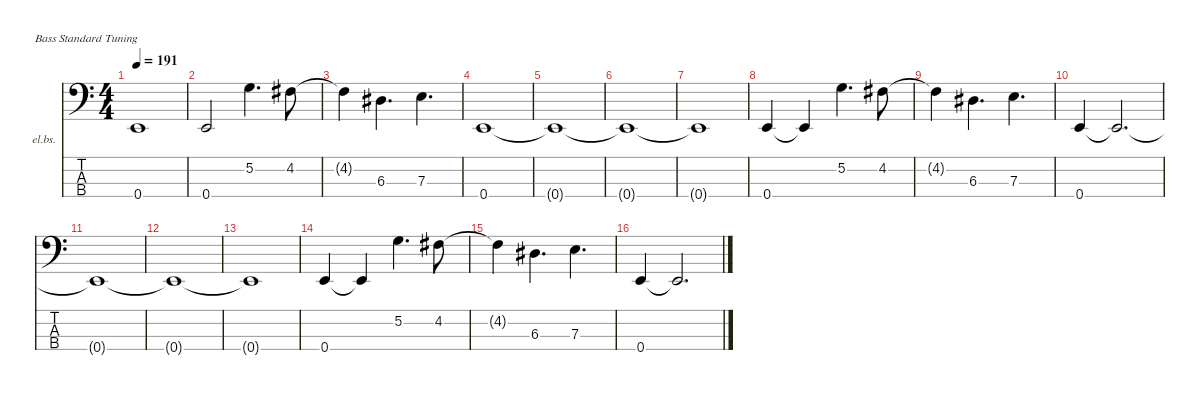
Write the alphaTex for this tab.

\defaultSystemsLayout 4
\hideDynamics
\bracketExtendMode nobrackets
\firstSystemTrackNameOrientation horizontal
\otherSystemsTrackNameOrientation horizontal
\track ("Bass" "el.bs.") {instrument electricbassfinger}
\staff {score tabs}
\tuning (G2 D2 A1 E1)
\ts (4 4)
\tempo 191
\clef f4
\ks c
0.4{t}.1{dy f beam Up} |
0.4.2{beam Up} 5.2.4{d beam Down} 4.2{acc #}.8{beam Down} |
4.2{t acc #}.4{beam Down} 6.3{acc #}.4{d beam Down} 7.3.4{d beam Down} |
0.4.1{beam Up} |
0.4{t}.1{beam Up} |
0.4{t}.1{beam Up} |
0.4{t}.1{beam Up} |
0.4.4{beam Up} 0.4{t}.4{beam Up} 5.2.4{d beam Down} 4.2{acc #}.8{beam Down} |
4.2{t acc #}.4{beam Down} 6.3{acc #}.4{d beam Down} 7.3.4{d beam Down} |
0.4.4{beam Up} 0.4{t}.2{d beam Up} |
0.4{t}.1{beam Up} |
0.4{t}.1{beam Up} |
0.4{t}.1{beam Up} |
0.4.4{beam Up} 0.4{t}.4{beam Up} 5.2.4{d beam Down} 4.2{acc #}.8{beam Down} |
4.2{t acc #}.4{beam Down} 6.3{acc #}.4{d beam Down} 7.3.4{d beam Down} |
0.4.4{beam Up} 0.4{t}.2{d beam Up}
